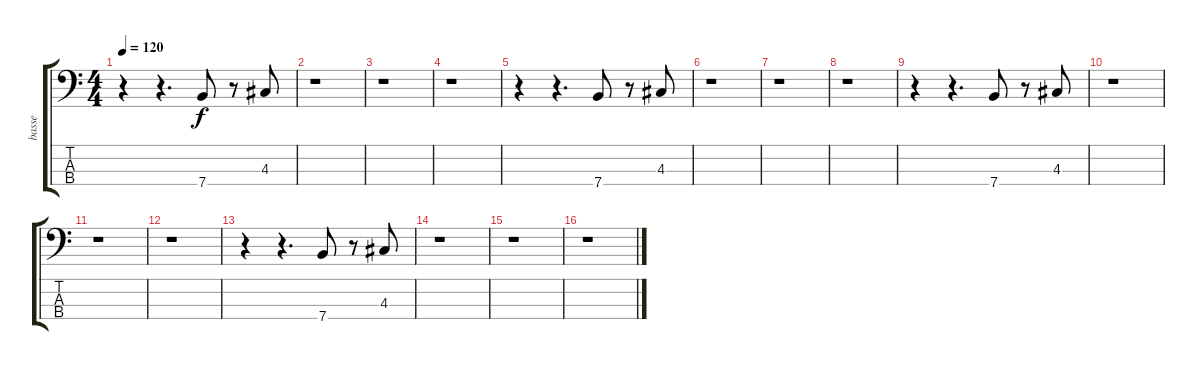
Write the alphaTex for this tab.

\track ("basse" "basse") {instrument acousticguitarnylon}
\staff {score tabs}
\tuning (G2 D2 A1 E1) {hide}
\ts (4 4)
\tempo 120
\clef f4
\ks c
r.4{dy f} r.4{d} 7.4.8 r.8 4.3.8 |
r.1 |
r.1 |
r.1 |
r.4 r.4{d} 7.4.8 r.8 4.3.8 |
r.1 |
r.1 |
r.1 |
r.4 r.4{d} 7.4.8 r.8 4.3.8 |
r.1 |
r.1 |
r.1 |
r.4 r.4{d} 7.4.8 r.8 4.3.8 |
r.1 |
r.1 |
r.1
